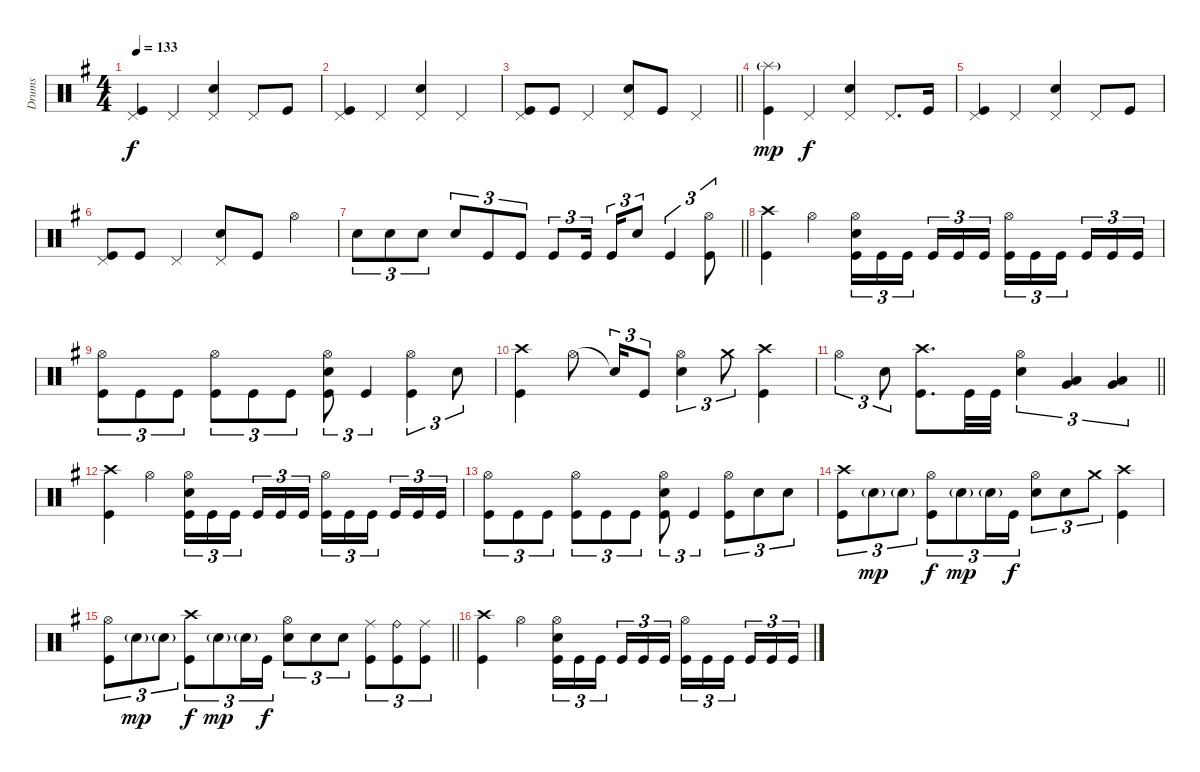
\track ("Drums" "Drums") {instrument percussion}
\staff
\articulation defaults
\ts (4 4)
\tempo 133
\clef neutral
\ks eminor
("Pedal Hi-Hat (hit)" "Kick (hit)").4{dy f} "Pedal Hi-Hat (hit)".4 ("Pedal Hi-Hat (hit)" "Electric Snare (hit)").4 "Pedal Hi-Hat (hit)".8 "Kick (hit)".8 |
("Pedal Hi-Hat (hit)" "Kick (hit)").4 "Pedal Hi-Hat (hit)".4 ("Pedal Hi-Hat (hit)" "Electric Snare (hit)").4 "Pedal Hi-Hat (hit)".4 |
\barLineRight lightlight
("Pedal Hi-Hat (hit)" "Kick (hit)").8 "Kick (hit)".8 "Pedal Hi-Hat (hit)".4 ("Pedal Hi-Hat (hit)" "Electric Snare (hit)").8 "Kick (hit)".8 "Pedal Hi-Hat (hit)".4 |
("Splash (hit)"{g} "Kick (hit)").4{dy mp} "Pedal Hi-Hat (hit)".4{dy f} ("Pedal Hi-Hat (hit)" "Electric Snare (hit)").4 "Pedal Hi-Hat (hit)".8{d} "Kick (hit)".16 |
("Pedal Hi-Hat (hit)" "Kick (hit)").4 "Pedal Hi-Hat (hit)".4 ("Pedal Hi-Hat (hit)" "Electric Snare (hit)").4 "Pedal Hi-Hat (hit)".8 "Kick (hit)".8 |
("Pedal Hi-Hat (hit)" "Kick (hit)").8 "Kick (hit)".8 "Pedal Hi-Hat (hit)".4 ("Pedal Hi-Hat (hit)" "Electric Snare (hit)").8 "Kick (hit)".8 "Hi-Hat (open)".4 |
\barLineRight lightlight "Electric Snare (hit)".8{tu (3 2)} "Electric Snare (hit)".8{tu (3 2)} "Electric Snare (hit)".8{tu (3 2)} "Electric Snare (hit)".8{tu (3 2)} "Kick (hit)".8{tu (3 2)} "Kick (hit)".8{tu (3 2)} "Kick (hit)".8{tu (3 2)} "Kick (hit)".16{tu (3 2) beam splitsecondary} "Kick (hit)".16{tu (3 2)} "Electric Snare (hit)".8{tu (3 2)} "Kick (hit)".4{tu (3 2)}
("Hi-Hat (open)" "Kick (hit)").8{tu (3 2)} |
\section ("" "")
("Crash high (hit)" "Kick (hit)").4 "Hi-Hat (open)".4 ("Hi-Hat (open)" "Electric Snare (hit)" "Kick (hit)").16{tu (3 2)} "Kick (hit)".16{tu (3 2)} "Kick (hit)".16{tu (3 2) beam splitsecondary} "Kick (hit)".16{tu (3 2)} "Kick (hit)".16{tu (3 2)} "Kick (hit)".16{tu (3 2)} ("Hi-Hat (open)" "Kick (hit)").16{tu (3 2)} "Kick (hit)".16{tu (3 2)} "Kick (hit)".16{tu (3 2) beam splitsecondary} "Kick (hit)".16{tu (3 2)} "Kick (hit)".16{tu (3 2)} "Kick (hit)".16{tu (3 2)} |
("Hi-Hat (open)" "Kick (hit)").8{tu (3 2)} "Kick (hit)".8{tu (3 2)} "Kick (hit)".8{tu (3 2)} ("Hi-Hat (open)" "Kick (hit)").8{tu (3 2)} "Kick (hit)".8{tu (3 2)} "Kick (hit)".8{tu (3 2)} ("Hi-Hat (open)" "Electric Snare (hit)" "Kick (hit)").8{tu (3 2)} "Kick (hit)".4{tu (3 2)} ("Hi-Hat (open)" "Kick (hit)").4{tu (3 2)} "Electric Snare (hit)".8{tu (3 2)} |
("Crash high (hit)" "Kick (hit)").4 "Hi-Hat (open)".8 "Snare (hit)"{t}.16{tu (3 2)} "Kick (hit)".8{tu (3 2)} ("Hi-Hat (open)" "Electric Snare (hit)").4{tu (3 2)} "Crash medium (hit)".8{tu (3 2)} ("Crash high (hit)" "Kick (hit)").4 |
\barLineRight lightlight "Hi-Hat (open)".4{tu (3 2)} "Electric Snare (hit)".8{tu (3 2)}
("Crash high (hit)" "Kick (hit)").8{d} "Kick (hit)".32 "Kick (hit)".32 ("Hi-Hat (open)" "Electric Snare (hit)").4{tu (3 2)} ("Low Tom (hit)" "Very Low Tom (hit)").4{tu (3 2)} ("Very Low Tom (hit)" "Low Floor Tom (hit)").4{tu (3 2)} |
("Crash high (hit)" "Kick (hit)").4 "Hi-Hat (open)".4 ("Hi-Hat (open)" "Electric Snare (hit)" "Kick (hit)").16{tu (3 2)} "Kick (hit)".16{tu (3 2)} "Kick (hit)".16{tu (3 2) beam splitsecondary} "Kick (hit)".16{tu (3 2)} "Kick (hit)".16{tu (3 2)} "Kick (hit)".16{tu (3 2)} ("Hi-Hat (open)" "Kick (hit)").16{tu (3 2)} "Kick (hit)".16{tu (3 2)} "Kick (hit)".16{tu (3 2) beam splitsecondary} "Kick (hit)".16{tu (3 2)} "Kick (hit)".16{tu (3 2)} "Kick (hit)".16{tu (3 2)} |
("Hi-Hat (open)" "Kick (hit)").8{tu (3 2)} "Kick (hit)".8{tu (3 2)} "Kick (hit)".8{tu (3 2)} ("Hi-Hat (open)" "Kick (hit)").8{tu (3 2)} "Kick (hit)".8{tu (3 2)} "Kick (hit)".8{tu (3 2)} ("Hi-Hat (open)" "Electric Snare (hit)" "Kick (hit)").8{tu (3 2)} "Kick (hit)".4{tu (3 2)} ("Hi-Hat (open)" "Kick (hit)").8{tu (3 2)} "Electric Snare (hit)".8{tu (3 2)} "Electric Snare (hit)".8{tu (3 2)} |
("Crash high (hit)" "Kick (hit)").8{tu (3 2)} "Electric Snare (hit)"{g}.8{tu (3 2) dy mp} "Electric Snare (hit)"{g}.8{tu (3 2)} ("Hi-Hat (open)" "Kick (hit)").8{tu (3 2) dy f} "Electric Snare (hit)"{g}.8{tu (3 2) dy mp} "Electric Snare (hit)"{g}.16{tu (3 2)} "Kick (hit)".16{tu (3 2) dy f} ("Hi-Hat (open)" "Electric Snare (hit)").8{tu (3 2)} "Electric Snare (hit)".8{tu (3 2)} "Crash medium (hit)".8{tu (3 2)} ("Crash high (hit)" "Kick (hit)").4 |
\barLineRight lightlight
("Hi-Hat (open)" "Kick (hit)").8{tu (3 2)} "Electric Snare (hit)"{g}.8{tu (3 2) dy mp} "Electric Snare (hit)"{g}.8{tu (3 2)} ("Crash high (hit)" "Kick (hit)").8{tu (3 2) dy f} "Electric Snare (hit)"{g}.8{tu (3 2) dy mp} "Electric Snare (hit)"{g}.16{tu (3 2)} "Kick (hit)".16{tu (3 2) dy f} ("Hi-Hat (open)" "Electric Snare (hit)").8{tu (3 2)} "Electric Snare (hit)".8{tu (3 2)} "Electric Snare (hit)".8{tu (3 2)} ("Ride (middle)" "Kick (hit)").8{tu (3 2)} ("Ride (bell)" "Kick (hit)").8{tu (3 2)} ("Ride (middle)" "Kick (hit)").8{tu (3 2)} |
("Crash high (hit)" "Kick (hit)").4 "Hi-Hat (open)".4 ("Hi-Hat (open)" "Electric Snare (hit)" "Kick (hit)").16{tu (3 2)} "Kick (hit)".16{tu (3 2)} "Kick (hit)".16{tu (3 2) beam splitsecondary} "Kick (hit)".16{tu (3 2)} "Kick (hit)".16{tu (3 2)} "Kick (hit)".16{tu (3 2)} ("Hi-Hat (open)" "Kick (hit)").16{tu (3 2)} "Kick (hit)".16{tu (3 2)} "Kick (hit)".16{tu (3 2) beam splitsecondary} "Kick (hit)".16{tu (3 2)} "Kick (hit)".16{tu (3 2)} "Kick (hit)".16{tu (3 2)}
